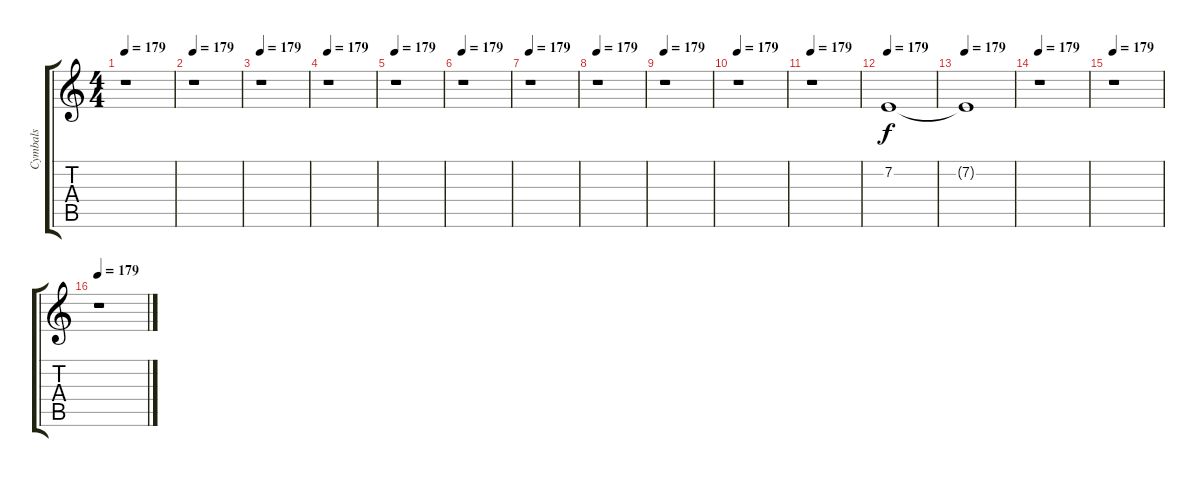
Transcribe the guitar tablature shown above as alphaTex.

\track ("Cymbals" "Cymbals") {instrument reversecymbal}
\staff {score tabs}
\tuning (D4 A3 F3 C3 G2 D2) {hide}
\ts (4 4)
\tempo 179
\clef g2
\ks c
r.1{dy f} |
\tempo 179
r.1 |
\tempo 179
r.1 |
\tempo 179
r.1 |
\tempo 179
r.1 |
\tempo 179
r.1 |
\tempo 179
r.1 |
\tempo 179
r.1 |
\tempo 179
r.1 |
\tempo 179
r.1 |
\tempo 179
r.1 |
\tempo 179
7.2.1 |
\tempo 179
7.2{t}.1{volume 0} |
\tempo 179
r.1 |
\tempo 179
r.1 |
\tempo 179
r.1
